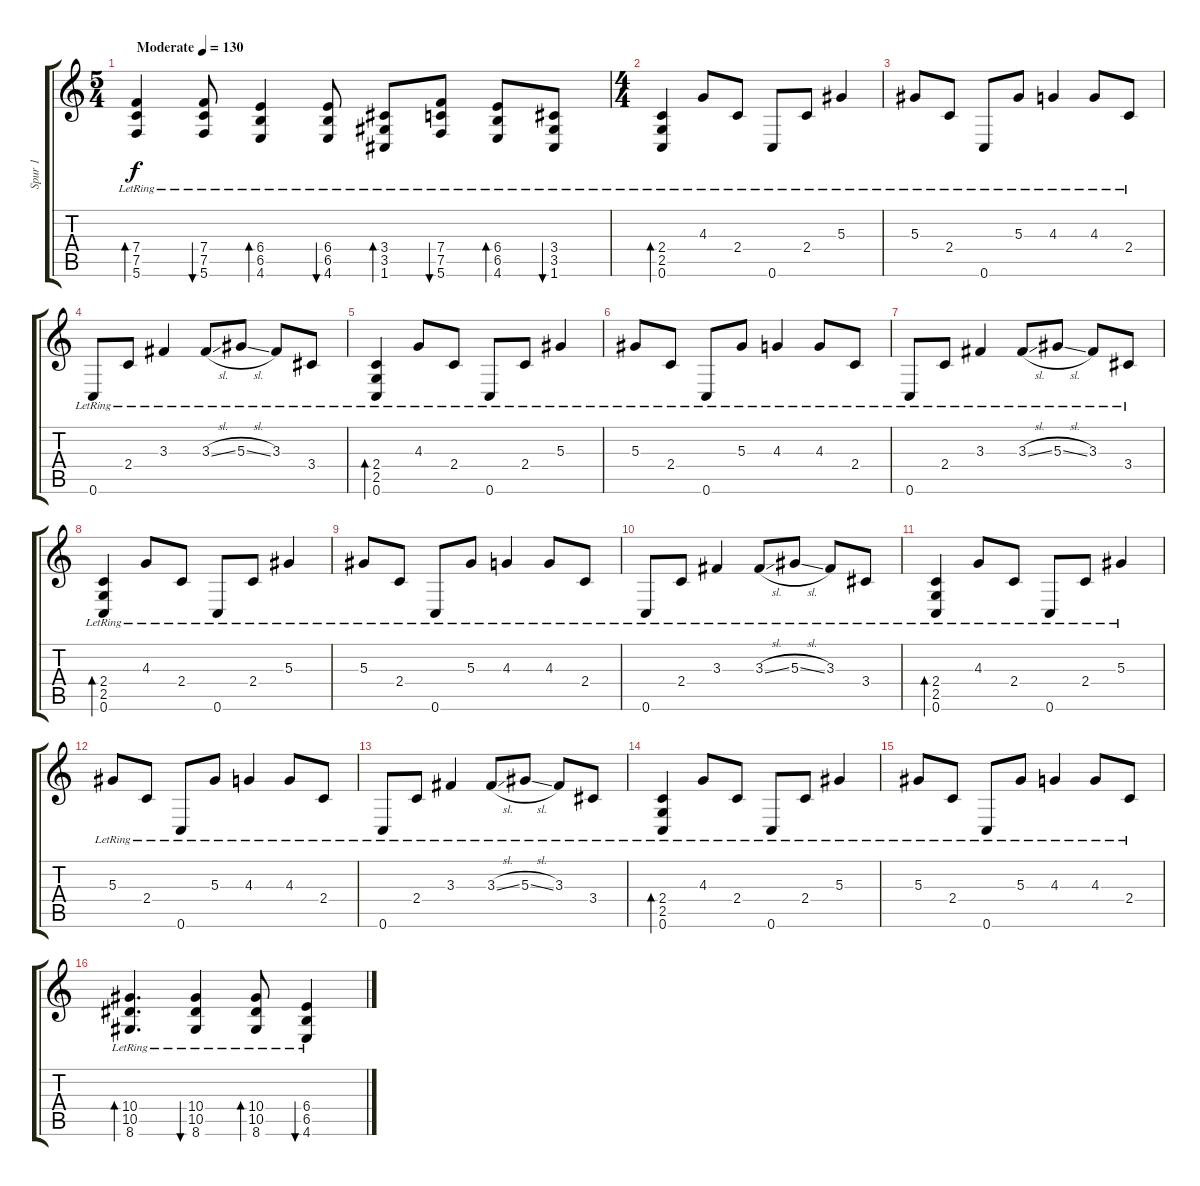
\track ("Spur 1" "Spur 1") {instrument acousticguitarsteel}
\staff {score tabs}
\tuning (C4 G3 Eb3 Bb2 F2 C2) {hide}
\ts (5 4)
\tempo (130 "Moderate")
\clef g2
\ks c
(7.4{lr} 7.5{lr} 5.6{lr}).4{bd 60 dy f instrument acousticguitarsteel} (7.4{lr} 7.5{lr} 5.6{lr}).8{bu 60} (6.4{lr} 6.5{lr} 4.6{lr}).4{bd 60} (6.4{lr} 6.5{lr} 4.6{lr}).8{bu 60} (3.4{lr} 3.5{lr} 1.6{lr}).8{bd 60} (7.4{lr} 7.5{lr} 5.6{lr}).8{bu 60} (6.4{lr} 6.5{lr} 4.6{lr}).8{bd 60} (3.4{lr} 3.5{lr} 1.6{lr}).8{bu 60} |
\ts (4 4)
(2.4{lr} 2.5{lr} 0.6{lr}).4{bd 60} 4.3{lr}.8 2.4{lr}.8 0.6{lr}.8 2.4{lr}.8 5.3{lr}.4 |
5.3{lr}.8 2.4{lr}.8 0.6{lr}.8 5.3{lr}.8 4.3{lr}.4 4.3{lr}.8 2.4{lr}.8 |
0.6{lr}.8 2.4{lr}.8 3.3{lr}.4 3.3{sl lr}.8 5.3{sl lr}.8 3.3{lr}.8 3.4{lr}.8 |
(2.4{lr} 2.5{lr} 0.6{lr}).4{bd 60} 4.3{lr}.8 2.4{lr}.8 0.6{lr}.8 2.4{lr}.8 5.3{lr}.4 |
5.3{lr}.8 2.4{lr}.8 0.6{lr}.8 5.3{lr}.8 4.3{lr}.4 4.3{lr}.8 2.4{lr}.8 |
0.6{lr}.8 2.4{lr}.8 3.3{lr}.4 3.3{sl lr}.8 5.3{sl lr}.8 3.3{lr}.8 3.4{lr}.8 |
(2.4{lr} 2.5{lr} 0.6{lr}).4{bd 60} 4.3{lr}.8 2.4{lr}.8 0.6{lr}.8 2.4{lr}.8 5.3{lr}.4 |
5.3{lr}.8 2.4{lr}.8 0.6{lr}.8 5.3{lr}.8 4.3{lr}.4 4.3{lr}.8 2.4{lr}.8 |
0.6{lr}.8 2.4{lr}.8 3.3{lr}.4 3.3{sl lr}.8 5.3{sl lr}.8 3.3{lr}.8 3.4{lr}.8 |
(2.4{lr} 2.5{lr} 0.6{lr}).4{bd 60} 4.3{lr}.8 2.4{lr}.8 0.6{lr}.8 2.4{lr}.8 5.3{lr}.4 |
5.3{lr}.8 2.4{lr}.8 0.6{lr}.8 5.3{lr}.8 4.3{lr}.4 4.3{lr}.8 2.4{lr}.8 |
0.6{lr}.8 2.4{lr}.8 3.3{lr}.4 3.3{sl lr}.8 5.3{sl lr}.8 3.3{lr}.8 3.4{lr}.8 |
(2.4{lr} 2.5{lr} 0.6{lr}).4{bd 60} 4.3{lr}.8 2.4{lr}.8 0.6{lr}.8 2.4{lr}.8 5.3{lr}.4 |
5.3{lr}.8 2.4{lr}.8 0.6{lr}.8 5.3{lr}.8 4.3{lr}.4 4.3{lr}.8 2.4{lr}.8 |
(10.4{lr} 10.5{lr} 8.6{lr}).4{d bd 60} (10.4{lr} 10.5{lr} 8.6{lr}).4{bu 60} (10.4{lr} 10.5{lr} 8.6{lr}).8{bd 60} (6.4{lr} 6.5{lr} 4.6{lr}).4{bu 60}
